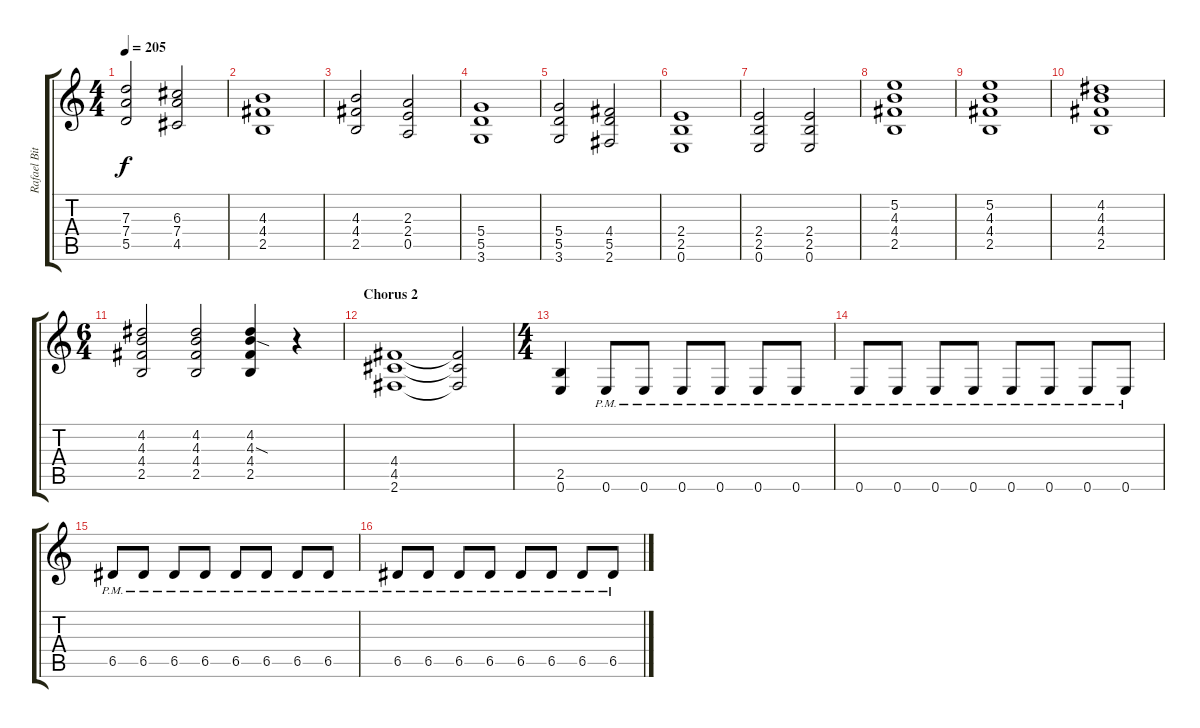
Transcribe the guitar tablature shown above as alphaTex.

\track ("Rafael Bittencourt" "Rafael Bit") {instrument distortionguitar}
\staff {score tabs}
\tuning (E4 B3 G3 D3 A2 E2) {hide}
\ts (4 4)
\tempo 205
\clef g2
\ks c
(7.3 7.4 5.5).2{dy f} (6.3 7.4 4.5).2 |
(4.3 4.4 2.5).1 |
(4.3 4.4 2.5).2 (2.3 2.4 0.5).2 |
(5.4 5.5 3.6).1 |
(5.4 5.5 3.6).2 (4.4 5.5 2.6).2 |
(2.4 2.5 0.6).1 |
(2.4 2.5 0.6).2 (2.4 2.5 0.6).2 |
(5.2 4.3 4.4 2.5).1 |
(5.2 4.3 4.4 2.5).1 |
(4.2 4.3 4.4 2.5).1 |
\ts (6 4)
(4.2 4.3 4.4 2.5).2 (4.2 4.3 4.4 2.5).2 (4.2 4.3{sod} 4.4 2.5).4 r.4 |
\section ("" "Chorus 2")
(4.4 4.5 2.6).1 (4.4{t} 4.5{t} 2.6{t}).2 |
\ts (4 4)
(2.5 0.6).4 0.6{pm}.8 0.6{pm}.8 0.6{pm}.8 0.6{pm}.8 0.6{pm}.8 0.6{pm}.8 |
0.6{pm}.8 0.6{pm}.8 0.6{pm}.8 0.6{pm}.8 0.6{pm}.8 0.6{pm}.8 0.6{pm}.8 0.6{pm}.8 |
6.5{pm}.8 6.5{pm}.8 6.5{pm}.8 6.5{pm}.8 6.5{pm}.8 6.5{pm}.8 6.5{pm}.8 6.5{pm}.8 |
6.5{pm}.8 6.5{pm}.8 6.5{pm}.8 6.5{pm}.8 6.5{pm}.8 6.5{pm}.8 6.5{pm}.8 6.5{pm}.8
